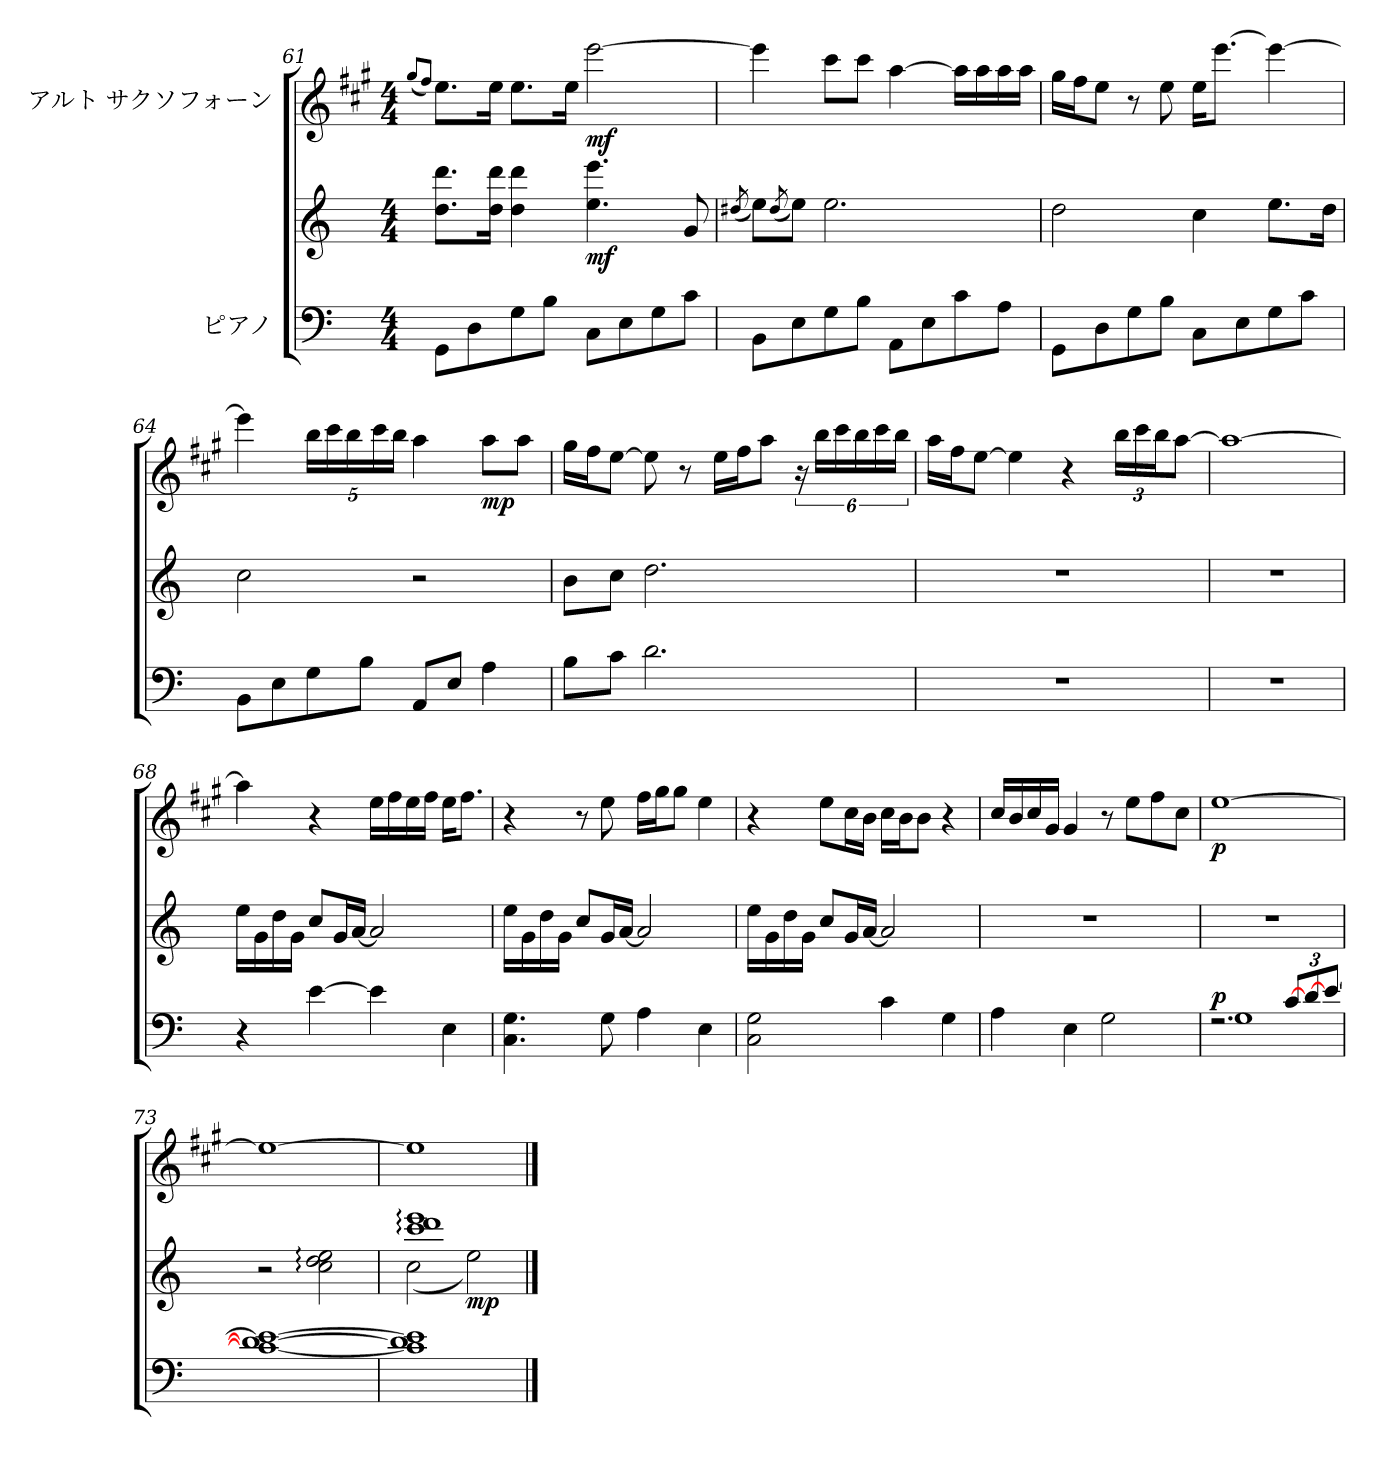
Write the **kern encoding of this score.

**kern	**kern	**dynam	**kern	**dynam
*part2	*part2	*part2	*part1	*part1
*staff3	*staff2	*staff2/3	*staff1	*staff1
*I"ピアノ	*	*	*I"アルト サクソフォーン	*
!!LO:LB:g=z
*clefF4	*clefG2	*	*clefG2	*
*	*	*	*ITrd5c9	*
*k[]	*k[]	*	*k[]	*
*M4/4	*M4/4	*	*M4/4	*
=61	=61	=61	=61	=61
.	.	.	(8qb/L	.
.	.	.	8qa/J)	.
8GG\L	8.dd\ 8.ddd\L	.	8.g\L	.
8D\	.	.	.	.
.	16dd\ 16ddd\Jk	.	16g\Jk	.
8G\	4dd\ 4ddd\	.	8.g\L	.
8B\J	.	.	.	.
.	.	.	16g\Jk	.
!	!	!LO:DY:b	!	!LO:DY:b
8C\L	4.ee\ 4.eee\	mf	[2gg\	mf
8E\	.	.	.	.
8G\	.	.	.	.
8c\J	8g/	.	.	.
=62	=62	=62	=62	=62
.	(8qdd#X/	.	.	.
8BB\L	8ee\L)	.	4gg\]	.
.	(8qdd#/	.	.	.
8E\	8ee\J)	.	.	.
8G\	2.ee\	.	8ee\L	.
8B\J	.	.	8ee\J	.
8AA\L	.	.	[4cc\	.
8E\	.	.	.	.
8c\	.	.	16cc\LL]	.
.	.	.	16cc\	.
8A\J	.	.	16cc\	.
.	.	.	16cc\JJ	.
=63	=63	=63	=63	=63
8GG\L	2dd\	.	16b\LL	.
.	.	.	16a\J	.
8D\	.	.	8g\J	.
8G\	.	.	8r	.
8B\J	.	.	8g\	.
8C\L	4cc\	.	16g\KL	.
.	.	.	[8.gg\J	.
8E\	.	.	.	.
8G\	8.ee\L	.	4gg\_	.
8c\J	.	.	.	.
.	16dd\Jk	.	.	.
!!LO:PB:g=z
=64	=64	=64	=64	=64
8BB\L	2cc\	.	4gg\]	.
8E\	.	.	.	.
*	*	*	*Xbrackettup	*
8G\	.	.	20dd\LL	.
.	.	.	20ee\	.
.	.	.	20dd\	.
8B\J	.	.	.	.
.	.	.	20ee\	.
.	.	.	20dd\JJ	.
8AA/L	2r	.	4cc\	.
8E/J	.	.	.	.
*	*	*	*MM62	*
!	!	!	!	!LO:DY:b
4A\	.	.	8cc\L	mp
.	.	.	8cc\J	.
=65	=65	=65	=65	=65
8B\L	8b\L	.	16b\LL	.
.	.	.	16a\J	.
8c\J	8cc\J	.	[8g\J	.
2.d\	2.dd\	.	8g\]	.
.	.	.	8r	.
.	.	.	16g\LL	.
.	.	.	16a\J	.
.	.	.	8cc\J	.
*	*	*	*brackettup	*
.	.	.	24r	.
.	.	.	24dd\LL	.
.	.	.	24ee\	.
.	.	.	24dd\	.
.	.	.	24ee\	.
.	.	.	24dd\JJ	.
!!LO:LB:g=z
=66	=66	=66	=66	=66
1r	1r	.	16cc\LL	.
.	.	.	16a\J	.
.	.	.	[8g\J	.
.	.	.	4g\]	.
.	.	.	4r	.
*	*	*	*Xbrackettup	*
.	.	.	24dd\LL	.
.	.	.	24ee\	.
.	.	.	24dd\J	.
.	.	.	[8cc\J	.
=67	=67	=67	=67	=67
1r	1r	.	1cc_	.
=68	=68	=68	=68	=68
4r	16ee\LL	.	4cc\]	.
.	16g\	.	.	.
.	16dd\	.	.	.
.	16g\JJ	.	.	.
[4e\	8cc/L	.	4r	.
.	16g/L	.	.	.
.	[16a/JJ	.	.	.
4e\]	2a/]	.	16g\LL	.
.	.	.	16a\	.
.	.	.	16g\	.
.	.	.	16a\JJ	.
4E\	.	.	16g\KL	.
.	.	.	8.a\J	.
!!LO:LB:g=z
=69	=69	=69	=69	=69
4.C\ 4.G\	16ee\LL	.	4r	.
.	16g\	.	.	.
.	16dd\	.	.	.
.	16g\JJ	.	.	.
.	8cc/L	.	8r	.
8G\	16g/L	.	8g\	.
.	[16a/JJ	.	.	.
4A\	2a/]	.	16a\LL	.
.	.	.	16b\J	.
.	.	.	8b\J	.
4E\	.	.	4g\	.
=70	=70	=70	=70	=70
2C\ 2G\	16ee\LL	.	4r	.
.	16g\	.	.	.
.	16dd\	.	.	.
.	16g\JJ	.	.	.
.	8cc/L	.	8g\L	.
.	16g/L	.	16e\L	.
.	[16a/JJ	.	16d\JJ	.
4c\	2a/]	.	16e\LL	.
.	.	.	16d\J	.
.	.	.	8d\J	.
4G\	.	.	4r	.
=71	=71	=71	=71	=71
4A\	1r	.	16e/LL	.
.	.	.	16d/	.
.	.	.	16e/	.
.	.	.	16B/JJ	.
4E\	.	.	4B/	.
2G\	.	.	8r	.
.	.	.	8g\L	.
.	.	.	8a\	.
.	.	.	8e\J	.
!!LO:LB:g=z
=72	=72	=72	=72	=72
*^	*	*	*	*
!	!	!	!LO:DY:a=2	!	!LO:DY:b
2.rF	1G	1r	p	[1g	p
*Xbrackettup	*	*	*	*	*
[12c/L	.	.	.	.	.
[12d/	.	.	.	.	.
[12e/J	.	.	.	.	.
*v	*v	*	*	*	*
=73	=73	=73	=73	=73
1c_ 1d_ 1e_	2r	.	1g_	.
.	2cc\: 2dd\: 2ee\:	.	.	.
=74	=74	=74	=74	=74
*	*	*	*MM32	*
*	*^	*	*	*
1c] 1d] 1e]	1ccc: 1ddd: 1eee:	(2cc\	.	1g]	.
!	!	!	!LO:DY:b	!	!
.	.	2ee\)	mp	.	.
*	*v	*v	*	*	*
==	==	==	==	==
*-	*-	*-	*-	*-
